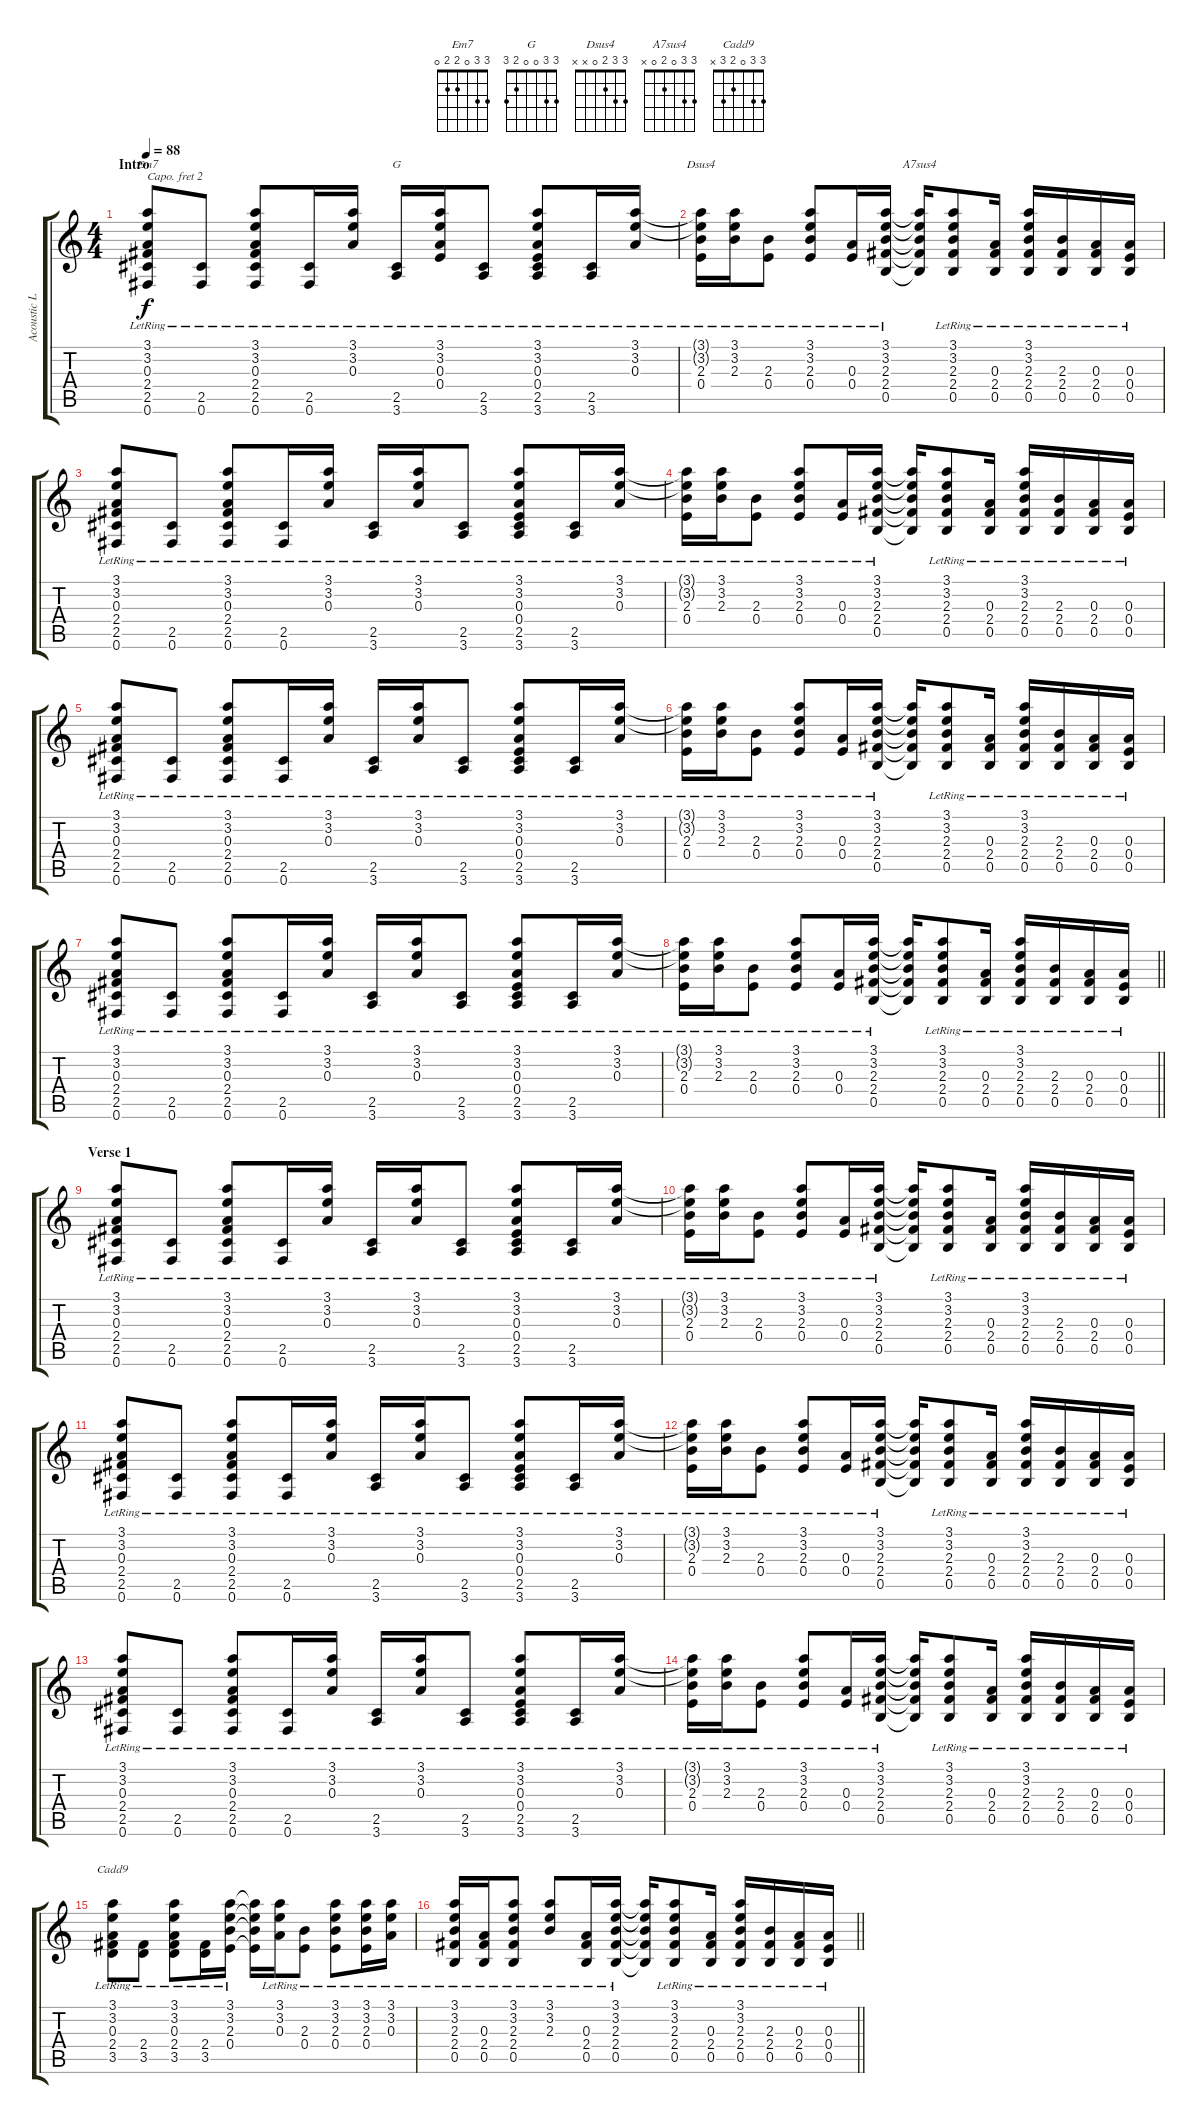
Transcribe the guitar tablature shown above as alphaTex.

\track ("Acoustic Lead Guitar" "Acoustic L") {instrument acousticguitarsteel}
\staff {score tabs}
\capo 2
\tuning (E4 B3 G3 D3 A2 E2) {hide}
\chord ("Em7" 3 3 0 2 2 0)
\chord ("G" 3 3 0 0 2 3)
\chord ("Dsus4" 3 3 2 0 x x)
\chord ("A7sus4" 3 3 0 2 0 x)
\chord ("Cadd9" 3 3 0 2 3 x)
\ts (4 4)
\section ("" "Intro")
\tempo 88
\clef g2
\ks c
(3.1{lr} 3.2{lr} 0.3{lr} 2.4{lr} 2.5{lr} 0.6{lr}).8{ch "Em7" dy f instrument acousticguitarsteel} (2.5{lr} 0.6{lr}).8 (3.1{lr} 3.2{lr} 0.3{lr} 2.4{lr} 2.5{lr} 0.6{lr}).8 (2.5{lr} 0.6{lr}).16 (3.1{lr} 3.2{lr} 0.3{lr}).16 (2.5{lr} 3.6{lr}).16{ch "G"} (3.1{lr} 3.2{lr} 0.3{lr} 0.4).16 (2.5{lr} 3.6{lr}).8 (3.1{lr} 3.2{lr} 0.3{lr} 0.4{lr} 2.5{lr} 3.6{lr}).8 (2.5{lr} 3.6{lr}).16 (3.1{lr} 3.2{lr} 0.3{lr}).16 |
(3.1{t} 3.2{t} 2.3{lr} 0.4{lr}).16{ch "Dsus4"} (3.1{lr} 3.2{lr} 2.3{lr}).16 (2.3{lr} 0.4{lr}).8 (3.1{lr} 3.2{lr} 2.3{lr} 0.4{lr}).8 (0.3{lr} 0.4{lr}).16 (3.1{lr} 3.2{lr} 2.3{lr} 2.4{lr} 0.5{lr}).16 (3.1{t} 3.2{t} 2.3{t} 2.4{t} 0.5{t}).16{ch "A7sus4"} (3.1{lr} 3.2{lr} 2.3{lr} 2.4{lr} 0.5{lr}).8 (0.3{lr} 2.4{lr} 0.5{lr}).16 (3.1{lr} 3.2{lr} 2.3{lr} 2.4{lr} 0.5{lr}).16 (2.3{lr} 2.4{lr} 0.5{lr}).16 (0.3{lr} 2.4{lr} 0.5{lr}).16 (0.3{lr} 0.4{lr} 0.5{lr}).16 |
(3.1{lr} 3.2{lr} 0.3{lr} 2.4{lr} 2.5{lr} 0.6{lr}).8 (2.5{lr} 0.6{lr}).8 (3.1{lr} 3.2{lr} 0.3{lr} 2.4{lr} 2.5{lr} 0.6{lr}).8 (2.5{lr} 0.6{lr}).16 (3.1{lr} 3.2{lr} 0.3{lr}).16 (2.5{lr} 3.6{lr}).16 (3.1{lr} 3.2{lr} 0.3{lr}).16 (2.5{lr} 3.6{lr}).8 (3.1{lr} 3.2{lr} 0.3{lr} 0.4{lr} 2.5{lr} 3.6{lr}).8 (2.5{lr} 3.6{lr}).16 (3.1{lr} 3.2{lr} 0.3{lr}).16 |
(3.1{t} 3.2{t} 2.3{lr} 0.4{lr}).16 (3.1{lr} 3.2{lr} 2.3{lr}).16 (2.3{lr} 0.4{lr}).8 (3.1{lr} 3.2{lr} 2.3{lr} 0.4{lr}).8 (0.3{lr} 0.4{lr}).16 (3.1{lr} 3.2{lr} 2.3{lr} 2.4{lr} 0.5{lr}).16 (3.1{t} 3.2{t} 2.3{t} 2.4{t} 0.5{t}).16 (3.1{lr} 3.2{lr} 2.3{lr} 2.4{lr} 0.5{lr}).8 (0.3{lr} 2.4{lr} 0.5{lr}).16 (3.1{lr} 3.2{lr} 2.3{lr} 2.4{lr} 0.5{lr}).16 (2.3{lr} 2.4{lr} 0.5{lr}).16 (0.3{lr} 2.4{lr} 0.5{lr}).16 (0.3{lr} 0.4{lr} 0.5{lr}).16 |
(3.1{lr} 3.2{lr} 0.3{lr} 2.4{lr} 2.5{lr} 0.6{lr}).8 (2.5{lr} 0.6{lr}).8 (3.1{lr} 3.2{lr} 0.3{lr} 2.4{lr} 2.5{lr} 0.6{lr}).8 (2.5{lr} 0.6{lr}).16 (3.1{lr} 3.2{lr} 0.3{lr}).16 (2.5{lr} 3.6{lr}).16 (3.1{lr} 3.2{lr} 0.3{lr}).16 (2.5{lr} 3.6{lr}).8 (3.1{lr} 3.2{lr} 0.3{lr} 0.4{lr} 2.5{lr} 3.6{lr}).8 (2.5{lr} 3.6{lr}).16 (3.1{lr} 3.2{lr} 0.3{lr}).16 |
(3.1{t} 3.2{t} 2.3{lr} 0.4{lr}).16 (3.1{lr} 3.2{lr} 2.3{lr}).16 (2.3{lr} 0.4{lr}).8 (3.1{lr} 3.2{lr} 2.3{lr} 0.4{lr}).8 (0.3{lr} 0.4{lr}).16 (3.1{lr} 3.2{lr} 2.3{lr} 2.4{lr} 0.5{lr}).16 (3.1{t} 3.2{t} 2.3{t} 2.4{t} 0.5{t}).16 (3.1{lr} 3.2{lr} 2.3{lr} 2.4{lr} 0.5{lr}).8 (0.3{lr} 2.4{lr} 0.5{lr}).16 (3.1{lr} 3.2{lr} 2.3{lr} 2.4{lr} 0.5{lr}).16 (2.3{lr} 2.4{lr} 0.5{lr}).16 (0.3{lr} 2.4{lr} 0.5{lr}).16 (0.3{lr} 0.4{lr} 0.5{lr}).16 |
(3.1{lr} 3.2{lr} 0.3{lr} 2.4{lr} 2.5{lr} 0.6{lr}).8 (2.5{lr} 0.6{lr}).8 (3.1{lr} 3.2{lr} 0.3{lr} 2.4{lr} 2.5{lr} 0.6{lr}).8 (2.5{lr} 0.6{lr}).16 (3.1{lr} 3.2{lr} 0.3{lr}).16 (2.5{lr} 3.6{lr}).16 (3.1{lr} 3.2{lr} 0.3{lr}).16 (2.5{lr} 3.6{lr}).8 (3.1{lr} 3.2{lr} 0.3{lr} 0.4{lr} 2.5{lr} 3.6{lr}).8 (2.5{lr} 3.6{lr}).16 (3.1{lr} 3.2{lr} 0.3{lr}).16 |
\barLineRight lightlight
(3.1{t} 3.2{t} 2.3{lr} 0.4{lr}).16 (3.1{lr} 3.2{lr} 2.3{lr}).16 (2.3{lr} 0.4{lr}).8 (3.1{lr} 3.2{lr} 2.3{lr} 0.4{lr}).8 (0.3{lr} 0.4{lr}).16 (3.1{lr} 3.2{lr} 2.3{lr} 2.4{lr} 0.5{lr}).16 (3.1{t} 3.2{t} 2.3{t} 2.4{t} 0.5{t}).16 (3.1{lr} 3.2{lr} 2.3{lr} 2.4{lr} 0.5{lr}).8 (0.3{lr} 2.4{lr} 0.5{lr}).16 (3.1{lr} 3.2{lr} 2.3{lr} 2.4{lr} 0.5{lr}).16 (2.3{lr} 2.4{lr} 0.5{lr}).16 (0.3{lr} 2.4{lr} 0.5{lr}).16 (0.3{lr} 0.4{lr} 0.5{lr}).16 |
\section ("" "Verse 1")
(3.1{lr} 3.2{lr} 0.3{lr} 2.4{lr} 2.5{lr} 0.6{lr}).8 (2.5{lr} 0.6{lr}).8 (3.1{lr} 3.2{lr} 0.3{lr} 2.4{lr} 2.5{lr} 0.6{lr}).8 (2.5{lr} 0.6{lr}).16 (3.1{lr} 3.2{lr} 0.3{lr}).16 (2.5{lr} 3.6{lr}).16 (3.1{lr} 3.2{lr} 0.3{lr}).16 (2.5{lr} 3.6{lr}).8 (3.1{lr} 3.2{lr} 0.3{lr} 0.4{lr} 2.5{lr} 3.6{lr}).8 (2.5{lr} 3.6{lr}).16 (3.1{lr} 3.2{lr} 0.3{lr}).16 |
(3.1{t} 3.2{t} 2.3{lr} 0.4{lr}).16 (3.1{lr} 3.2{lr} 2.3{lr}).16 (2.3{lr} 0.4{lr}).8 (3.1{lr} 3.2{lr} 2.3{lr} 0.4{lr}).8 (0.3{lr} 0.4{lr}).16 (3.1{lr} 3.2{lr} 2.3{lr} 2.4{lr} 0.5{lr}).16 (3.1{t} 3.2{t} 2.3{t} 2.4{t} 0.5{t}).16 (3.1{lr} 3.2{lr} 2.3{lr} 2.4{lr} 0.5{lr}).8 (0.3{lr} 2.4{lr} 0.5{lr}).16 (3.1{lr} 3.2{lr} 2.3{lr} 2.4{lr} 0.5{lr}).16 (2.3{lr} 2.4{lr} 0.5{lr}).16 (0.3{lr} 2.4{lr} 0.5{lr}).16 (0.3{lr} 0.4{lr} 0.5{lr}).16 |
(3.1{lr} 3.2{lr} 0.3{lr} 2.4{lr} 2.5{lr} 0.6{lr}).8 (2.5{lr} 0.6{lr}).8 (3.1{lr} 3.2{lr} 0.3{lr} 2.4{lr} 2.5{lr} 0.6{lr}).8 (2.5{lr} 0.6{lr}).16 (3.1{lr} 3.2{lr} 0.3{lr}).16 (2.5{lr} 3.6{lr}).16 (3.1{lr} 3.2{lr} 0.3{lr}).16 (2.5{lr} 3.6{lr}).8 (3.1{lr} 3.2{lr} 0.3{lr} 0.4{lr} 2.5{lr} 3.6{lr}).8 (2.5{lr} 3.6{lr}).16 (3.1{lr} 3.2{lr} 0.3{lr}).16 |
(3.1{t} 3.2{t} 2.3{lr} 0.4{lr}).16 (3.1{lr} 3.2{lr} 2.3{lr}).16 (2.3{lr} 0.4{lr}).8 (3.1{lr} 3.2{lr} 2.3{lr} 0.4{lr}).8 (0.3{lr} 0.4{lr}).16 (3.1{lr} 3.2{lr} 2.3{lr} 2.4{lr} 0.5{lr}).16 (3.1{t} 3.2{t} 2.3{t} 2.4{t} 0.5{t}).16 (3.1{lr} 3.2{lr} 2.3{lr} 2.4{lr} 0.5{lr}).8 (0.3{lr} 2.4{lr} 0.5{lr}).16 (3.1{lr} 3.2{lr} 2.3{lr} 2.4{lr} 0.5{lr}).16 (2.3{lr} 2.4{lr} 0.5{lr}).16 (0.3{lr} 2.4{lr} 0.5{lr}).16 (0.3{lr} 0.4{lr} 0.5{lr}).16 |
(3.1{lr} 3.2{lr} 0.3{lr} 2.4{lr} 2.5{lr} 0.6{lr}).8 (2.5{lr} 0.6{lr}).8 (3.1{lr} 3.2{lr} 0.3{lr} 2.4{lr} 2.5{lr} 0.6{lr}).8 (2.5{lr} 0.6{lr}).16 (3.1{lr} 3.2{lr} 0.3{lr}).16 (2.5{lr} 3.6{lr}).16 (3.1{lr} 3.2{lr} 0.3{lr}).16 (2.5{lr} 3.6{lr}).8 (3.1{lr} 3.2{lr} 0.3{lr} 0.4{lr} 2.5{lr} 3.6{lr}).8 (2.5{lr} 3.6{lr}).16 (3.1{lr} 3.2{lr} 0.3{lr}).16 |
(3.1{t} 3.2{t} 2.3{lr} 0.4{lr}).16 (3.1{lr} 3.2{lr} 2.3{lr}).16 (2.3{lr} 0.4{lr}).8 (3.1{lr} 3.2{lr} 2.3{lr} 0.4{lr}).8 (0.3{lr} 0.4{lr}).16 (3.1{lr} 3.2{lr} 2.3{lr} 2.4{lr} 0.5{lr}).16 (3.1{t} 3.2{t} 2.3{t} 2.4{t} 0.5{t}).16 (3.1{lr} 3.2{lr} 2.3{lr} 2.4{lr} 0.5{lr}).8 (0.3{lr} 2.4{lr} 0.5{lr}).16 (3.1{lr} 3.2{lr} 2.3{lr} 2.4{lr} 0.5{lr}).16 (2.3{lr} 2.4{lr} 0.5{lr}).16 (0.3{lr} 2.4{lr} 0.5{lr}).16 (0.3{lr} 0.4{lr} 0.5{lr}).16 |
(3.1{lr} 3.2{lr} 0.3{lr} 2.4{lr} 3.5{lr}).8{ch "Cadd9"} (2.4{lr} 3.5{lr}).8 (3.1{lr} 3.2{lr} 0.3{lr} 2.4{lr} 3.5{lr}).8 (2.4{lr} 3.5{lr}).16 (3.1{lr} 3.2{lr} 2.3{lr} 0.4{lr}).16 (3.1{t} 3.2{t} 2.3{t} 0.4{t}).16 (3.1{lr} 3.2{lr} 0.3{lr}).16 (2.3{lr} 0.4{lr}).8 (3.1{lr} 3.2{lr} 2.3{lr} 0.4{lr}).8 (3.1{lr} 3.2{lr} 2.3{lr} 0.4{lr}).16 (3.1{lr} 3.2{lr} 0.3{lr}).16 |
\barLineRight lightlight
(3.1{lr} 3.2{lr} 2.3{lr} 2.4{lr} 0.5{lr}).16 (0.3{lr} 2.4{lr} 0.5{lr}).16 (3.1{lr} 3.2{lr} 2.3{lr} 2.4{lr} 0.5{lr}).8 (3.1{lr} 3.2{lr} 2.3{lr}).8 (0.3{lr} 2.4{lr} 0.5{lr}).16 (3.1{lr} 3.2{lr} 2.3{lr} 2.4{lr} 0.5{lr}).16 (3.1{t} 3.2{t} 2.3{t} 2.4{t} 0.5{t}).16 (3.1{lr} 3.2{lr} 2.3{lr} 2.4{lr} 0.5{lr}).8 (0.3{lr} 2.4{lr} 0.5{lr}).16 (3.1{lr} 3.2{lr} 2.3{lr} 2.4{lr} 0.5{lr}).16 (2.3{lr} 2.4{lr} 0.5{lr}).16 (0.3{lr} 2.4{lr} 0.5{lr}).16 (0.3{lr} 0.4{lr} 0.5{lr}).16
